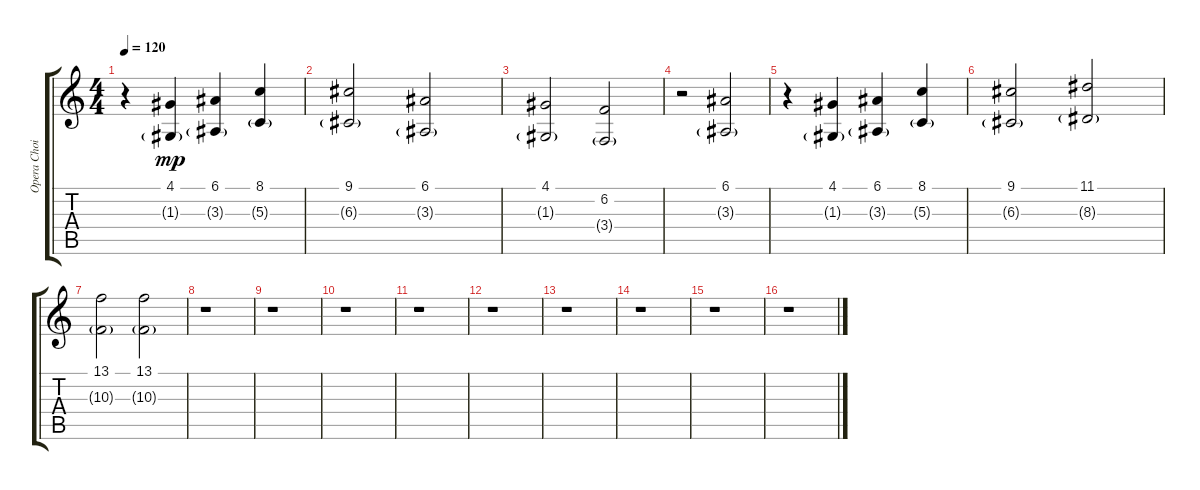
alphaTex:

\track ("Opera Choir - Male Voices" "Opera Choi") {instrument choiraahs}
\staff {score tabs}
\tuning (E4 B3 G3 D3 A2 E2) {hide}
\ts (4 4)
\tempo 120
\clef g2
\ks c
r.4{dy mp} (4.1 1.3{g}).4 (6.1 3.3{g}).4 (8.1 5.3{g}).4 |
(9.1 6.3{g}).2 (6.1 3.3{g}).2 |
(4.1 1.3{g}).2 (6.2 3.4{g}).2 |
r.2 (6.1 3.3{g}).2 |
r.4 (4.1 1.3{g}).4 (6.1 3.3{g}).4 (8.1 5.3{g}).4 |
(9.1 6.3{g}).2 (11.1 8.3{g}).2 |
(13.1 10.3{g}).2 (13.1 10.3{g}).2 |
r.1 |
r.1 |
r.1 |
r.1 |
r.1 |
r.1 |
r.1 |
r.1 |
r.1
